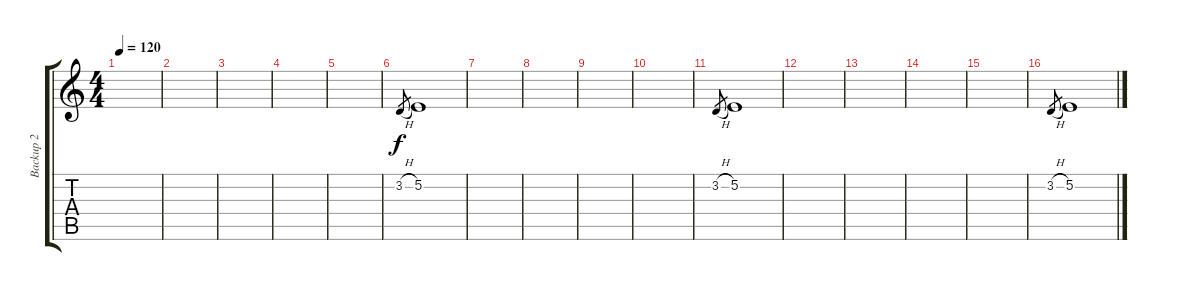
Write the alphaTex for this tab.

\track ("Backup 2" "Backup 2") {instrument voiceoohs}
\staff {score tabs}
\tuning (E4 B3 G3 D3 A2 E2) {hide}
\ts (4 4)
\tempo 120
\clef g2
\ks c
|
|
|
|
|
3.2{h}.8{gr} 5.2.1{volume 14 instrument distortionguitar} |
|
|
|
|
3.2{h}.8{gr} 5.2.1{volume 14 instrument distortionguitar} |
|
|
|
|
3.2{h}.8{gr} 5.2.1{volume 14 instrument distortionguitar}
